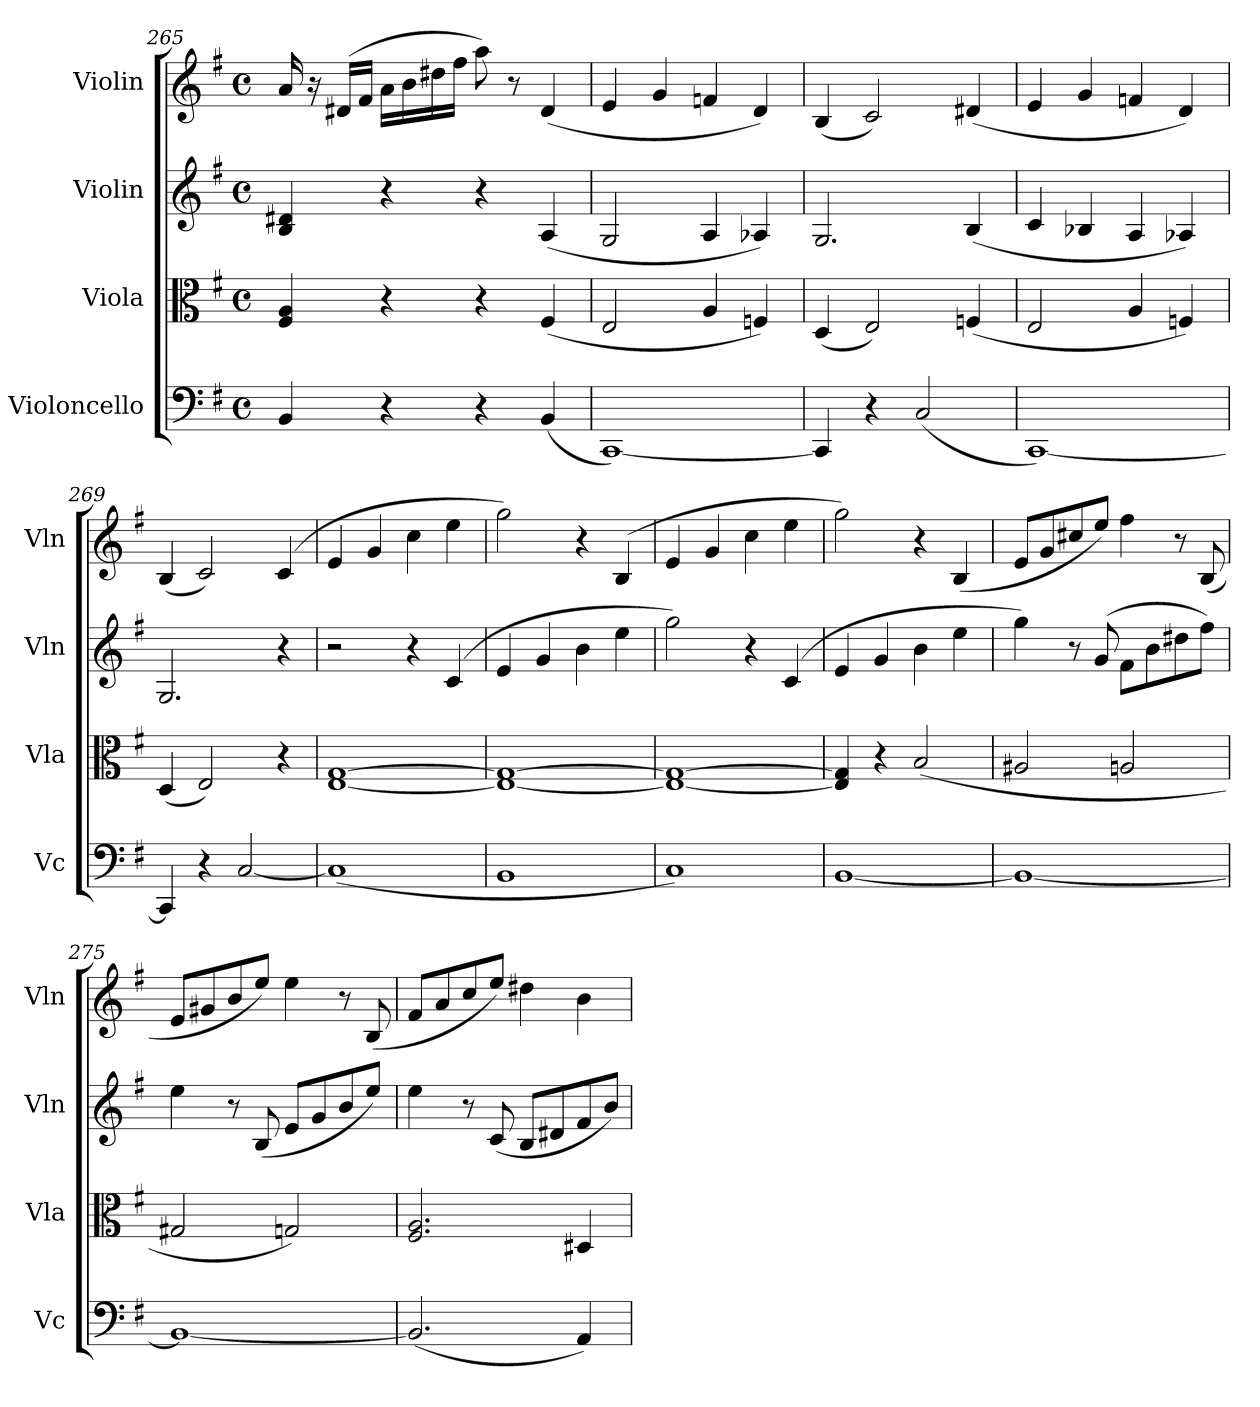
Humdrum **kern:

**kern	**kern	**kern	**kern
*part4	*part3	*part2	*part1
*staff4	*staff3	*staff2	*staff1
*I"Violoncello	*I"Viola	*I"Violin	*I"Violin
*I'Vc	*I'Vla	*I'Vln	*I'Vln
*clefF4	*clefC3	*clefG2	*clefG2
*k[f#]	*k[f#]	*k[f#]	*k[f#]
*M4/4	*M4/4	*M4/4	*M4/4
*met(c)	*met(c)	*met(c)	*met(c)
=265	=265	=265	=265
4BB/	4F#/ 4A/	4B/ 4d#X/	16a/
.	.	.	16r
.	.	.	(16d#X/LL
.	.	.	16f#/JJ
4r	4r	4r	16a\LL
.	.	.	16b\
.	.	.	16dd#X\
.	.	.	16ff#\JJ
4r	4r	4r	8aa\)
.	.	.	8r
(4BB/	(4F#/	(4A/	(4d#/
=266	=266	=266	=266
[1CC)	2E/	2G/	4e/
.	.	.	4g/
.	4A/	4A/	4fn/
.	4Fn/)	4A-X/)	4d/)
=267	=267	=267	=267
4CC/]	(4D/	2.G/	(4B/
4r	2E/)	.	2c/)
(2C/	.	.	.
.	(4Fn/	(4B/	(4d#X/
!!LO:LB:g=z
=268	=268	=268	=268
[1CC)	2E/	4c/	4e/
.	.	4B-X/	4g/
.	4A/	4A/	4fn/
.	4Fn/)	4A-X/)	4d/)
=269	=269	=269	=269
4CC/]	(4D/	2.G/	(4B/
4r	2E/)	.	2c/)
[2C/	.	.	.
.	4r	4r	(4c/
=270	=270	=270	=270
(1C]	[1E [1G	2r	4e/
.	.	.	4g/
.	.	4r	4cc\
.	.	(4c/	4ee\
=271	=271	=271	=271
1BB	1E_ 1G_	4e/	2gg\)
.	.	4g/	.
.	.	4b\	4r
.	.	4ee\	(4B/
=272	=272	=272	=272
1C)	1E_ 1G_	2gg\)	4e/
.	.	.	4g/
.	.	4r	4cc\
.	.	(4c/	4ee\
=273	=273	=273	=273
[1BB	4E/] 4G/]	4e/	2gg\)
.	4r	4g/	.
.	(2B/	4b\	4r
.	.	4ee\	(4B/
=274	=274	=274	=274
1BB_	2A#X/	4gg\)	8e/L
.	.	.	8g/
.	.	8r	8cc#X/
.	.	(8g/	8ee/J)
.	2An/	8f#\L	4ff#\
.	.	8b\	.
.	.	8dd#X\	8r
.	.	8ff#\J)	(8B/
=275	=275	=275	=275
1BB_	2G#X/	4ee\	8e/L
.	.	.	8g#X/
.	.	8r	8b/
.	.	(8B/	8ee/J)
.	2Gn/)	8e/L	4ee\
.	.	8g/	.
.	.	8b/	8r
.	.	8ee/J)	(8B/
!!LO:LB:g=z
=276	=276	=276	=276
(2.BB/]	2.F#/ 2.A/	4ee\	8f#/L
.	.	.	8a/
.	.	8r	8cc/
.	.	(8c/	8ee/J)
.	.	8B/L	4dd#X\
.	.	8d#X/	.
4AA/)	4D#X/	8f#/	4b\
.	.	8b/J)	.
=	=	=	=
*-	*-	*-	*-
